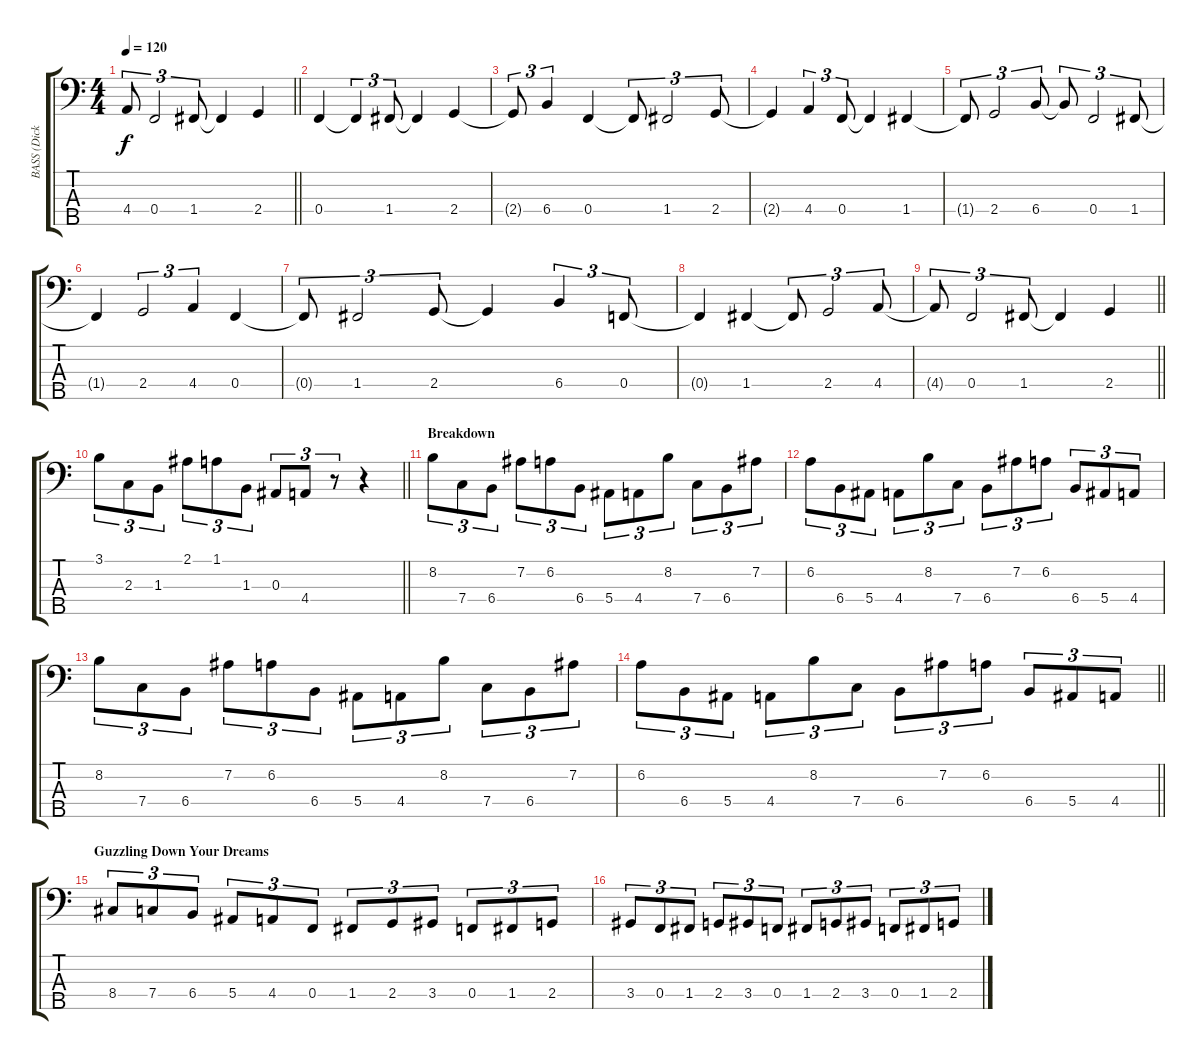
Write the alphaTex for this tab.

\track ("BASS (Dick Lovgren)" "BASS (Dick") {instrument slapbass1}
\staff {score tabs}
\tuning (Ab2 Eb2 Bb1 F1 C1) {hide}
\ts (4 4)
\tempo 120
\clef f4
\barLineRight lightlight
\ks c
4.4{t}.8{tu (3 2) dy f} 0.4.2{tu (3 2)} 1.4.8{tu (3 2)} 1.4{t}.4 2.4.4 |
0.4.4 0.4{t}.4{tu (3 2)} 1.4.8{tu (3 2)} 1.4{t}.4 2.4.4 |
2.4{t}.8{tu (3 2)} 6.4.4{tu (3 2)} 0.4.4 0.4{t}.8{tu (3 2)} 1.4.2{tu (3 2)} 2.4.8{tu (3 2)} |
2.4{t}.4 4.4.4{tu (3 2)} 0.4.8{tu (3 2)} 0.4{t}.4 1.4.4 |
1.4{t}.8{tu (3 2)} 2.4.2{tu (3 2)} 6.4.8{tu (3 2)} 6.4{t}.8{tu (3 2)} 0.4.2{tu (3 2)} 1.4.8{tu (3 2)} |
1.4{t}.4 2.4.2{tu (3 2)} 4.4.4{tu (3 2)} 0.4.4 |
0.4{t}.8{tu (3 2)} 1.4.2{tu (3 2)} 2.4.8{tu (3 2)} 2.4{t}.4 6.4.4{tu (3 2)} 0.4.8{tu (3 2)} |
0.4{t}.4 1.4.4 1.4{t}.8{tu (3 2)} 2.4.2{tu (3 2)} 4.4.8{tu (3 2)} |
\barLineRight lightlight
4.4{t}.8{tu (3 2)} 0.4.2{tu (3 2)} 1.4.8{tu (3 2)} 1.4{t}.4 2.4.4 |
\barLineRight lightlight
3.1.8{tu (3 2)} 2.3.8{tu (3 2)} 1.3.8{tu (3 2)} 2.1.8{tu (3 2)} 1.1.8{tu (3 2)} 1.3.8{tu (3 2)} 0.3.8{tu (3 2)} 4.4.8{tu (3 2)} r.8{tu (3 2)} r.4 |
\section ("" "Breakdown")
8.2.8{tu (3 2)} 7.4.8{tu (3 2)} 6.4.8{tu (3 2)} 7.2.8{tu (3 2)} 6.2.8{tu (3 2)} 6.4.8{tu (3 2)} 5.4.8{tu (3 2)} 4.4.8{tu (3 2)} 8.2.8{tu (3 2)} 7.4.8{tu (3 2)} 6.4.8{tu (3 2)} 7.2.8{tu (3 2)} |
6.2.8{tu (3 2)} 6.4.8{tu (3 2)} 5.4.8{tu (3 2)} 4.4.8{tu (3 2)} 8.2.8{tu (3 2)} 7.4.8{tu (3 2)} 6.4.8{tu (3 2)} 7.2.8{tu (3 2)} 6.2.8{tu (3 2)} 6.4.8{tu (3 2)} 5.4.8{tu (3 2)} 4.4.8{tu (3 2)} |
8.2.8{tu (3 2)} 7.4.8{tu (3 2)} 6.4.8{tu (3 2)} 7.2.8{tu (3 2)} 6.2.8{tu (3 2)} 6.4.8{tu (3 2)} 5.4.8{tu (3 2)} 4.4.8{tu (3 2)} 8.2.8{tu (3 2)} 7.4.8{tu (3 2)} 6.4.8{tu (3 2)} 7.2.8{tu (3 2)} |
\barLineRight lightlight
6.2.8{tu (3 2)} 6.4.8{tu (3 2)} 5.4.8{tu (3 2)} 4.4.8{tu (3 2)} 8.2.8{tu (3 2)} 7.4.8{tu (3 2)} 6.4.8{tu (3 2)} 7.2.8{tu (3 2)} 6.2.8{tu (3 2)} 6.4.8{tu (3 2)} 5.4.8{tu (3 2)} 4.4.8{tu (3 2)} |
\section ("" "Guzzling Down Your Dreams")
8.4.8{tu (3 2)} 7.4.8{tu (3 2)} 6.4.8{tu (3 2)} 5.4.8{tu (3 2)} 4.4.8{tu (3 2)} 0.4.8{tu (3 2)} 1.4.8{tu (3 2)} 2.4.8{tu (3 2)} 3.4.8{tu (3 2)} 0.4.8{tu (3 2)} 1.4.8{tu (3 2)} 2.4.8{tu (3 2)} |
3.4.8{tu (3 2)} 0.4.8{tu (3 2)} 1.4.8{tu (3 2)} 2.4.8{tu (3 2)} 3.4.8{tu (3 2)} 0.4.8{tu (3 2)} 1.4.8{tu (3 2)} 2.4.8{tu (3 2)} 3.4.8{tu (3 2)} 0.4.8{tu (3 2)} 1.4.8{tu (3 2)} 2.4.8{tu (3 2)}
